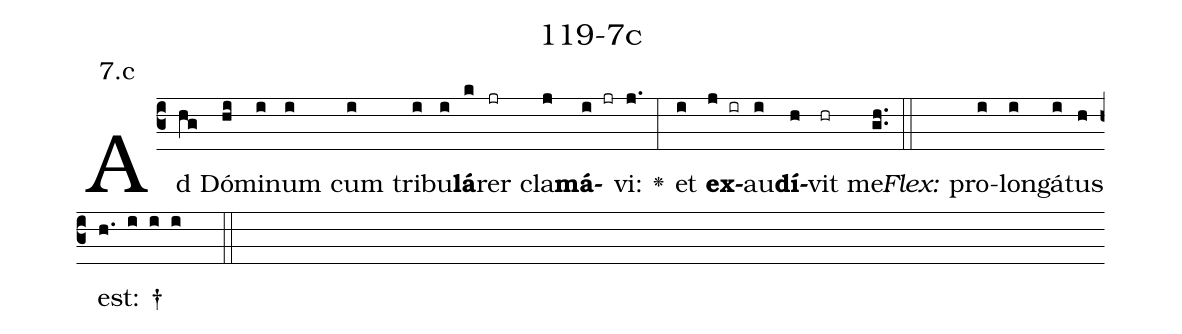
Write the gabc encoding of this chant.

name: 119-7c;
annotation: 7.c;
%%
(c3)Ad(hg) Dó(hi)mi(i)num(i) cum(i) tri(i)bu(i)<b>lá</b>(k)rer(jr) cla(j)<b>má</b>(i jr)vi:(j.) <v>\greheightstar</v>(:) et(i) <b>ex</b>(j ir)au(i)<b>dí</b>(h)vit(hr) me.(gh..) (::)
<i>Flex:</i>()  pro(i)lon(i)gá(i)tus(h) est: †(h. i i i  ::)

%E(i) u(i) o(j) u(i) a(h) e.(gh..) (::)
